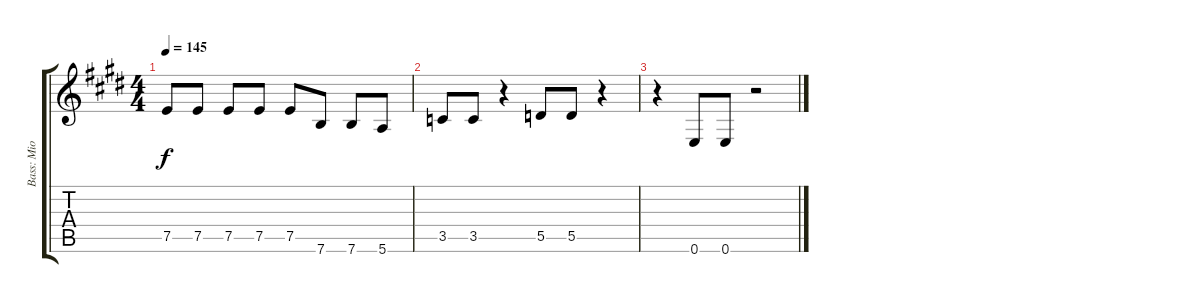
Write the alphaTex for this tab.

\track ("Bass: Mio Akiyama" "Bass: Mio ") {instrument electricbassfinger}
\staff {score tabs}
\tuning (E4 B3 G3 D3 A2 E2) {hide}
\ts (4 4)
\tempo 145
\clef g2
\ks e
7.5.8{dy f} 7.5.8 7.5.8 7.5.8 7.5.8 7.6.8 7.6.8 5.6.8 |
3.5.8 3.5.8 r.4 5.5.8 5.5.8 r.4 |
r.4 0.6.8 0.6.8 r.2
